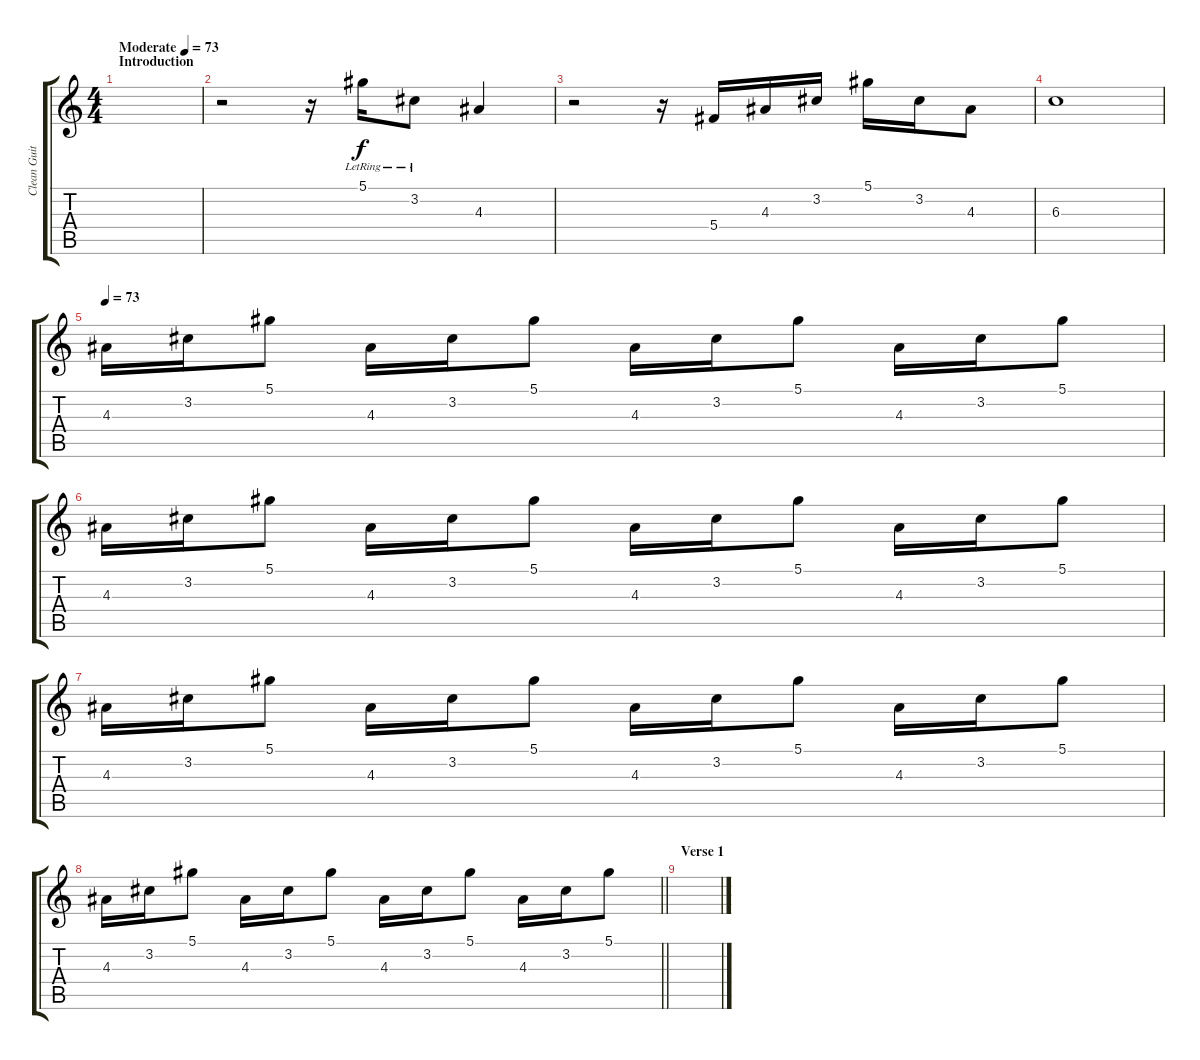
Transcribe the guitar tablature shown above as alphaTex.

\track ("Clean Guitar 2" "Clean Guit") {instrument electricguitarjazz}
\staff {score tabs}
\tuning (Eb4 Bb3 Gb3 Db3 Ab2 Eb2) {hide}
\ts (4 4)
\section ("" "Introduction")
\tempo (73 "Moderate")
\clef g2
\ks c
|
r.2 r.16 5.1{lr}.16 3.2{lr}.8 4.3.4 |
r.2 r.16 5.4.16 4.3.16 3.2.16 5.1.16 3.2.16 4.3.8 |
6.3.1 |
\tempo 73
4.3.16 3.2.16 5.1.8 4.3.16 3.2.16 5.1.8 4.3.16 3.2.16 5.1.8 4.3.16 3.2.16 5.1.8 |
4.3.16 3.2.16 5.1.8 4.3.16 3.2.16 5.1.8 4.3.16 3.2.16 5.1.8 4.3.16 3.2.16 5.1.8 |
4.3.16 3.2.16 5.1.8 4.3.16 3.2.16 5.1.8 4.3.16 3.2.16 5.1.8 4.3.16 3.2.16 5.1.8 |
\barLineRight lightlight
4.3.16 3.2.16 5.1.8 4.3.16 3.2.16 5.1.8 4.3.16 3.2.16 5.1.8 4.3.16 3.2.16 5.1.8 |
\section ("" "Verse 1")
